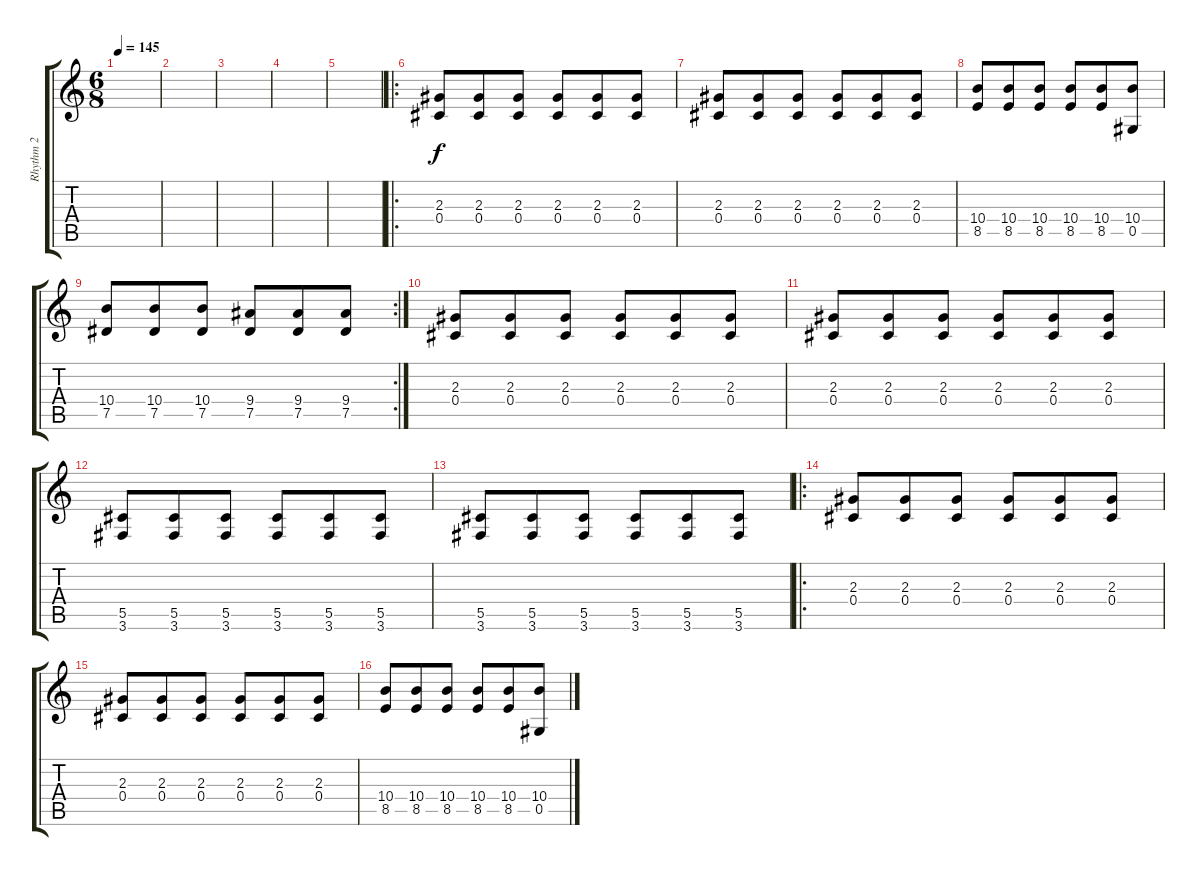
\track ("Rhythm 2" "Rhythm 2") {instrument distortionguitar}
\staff {score tabs}
\tuning (Eb4 Bb3 Gb3 Db3 Ab2 Eb2) {hide}
\ts (6 8)
\tempo 145
\clef g2
\ks c
|
|
|
|
|
\ro
(2.3 0.4).8 (2.3 0.4).8 (2.3 0.4).8 (2.3 0.4).8 (2.3 0.4).8 (2.3 0.4).8 |
(2.3 0.4).8 (2.3 0.4).8 (2.3 0.4).8 (2.3 0.4).8 (2.3 0.4).8 (2.3 0.4).8 |
(10.4 8.5).8 (10.4 8.5).8 (10.4 8.5).8 (10.4 8.5).8 (10.4 8.5).8 (10.4 0.5).8 |
\rc 2
(10.4 7.5).8 (10.4 7.5).8 (10.4 7.5).8 (9.4 7.5).8 (9.4 7.5).8 (9.4 7.5).8 |
(2.3 0.4).8 (2.3 0.4).8 (2.3 0.4).8 (2.3 0.4).8 (2.3 0.4).8 (2.3 0.4).8 |
(2.3 0.4).8 (2.3 0.4).8 (2.3 0.4).8 (2.3 0.4).8 (2.3 0.4).8 (2.3 0.4).8 |
(5.5 3.6).8 (5.5 3.6).8 (5.5 3.6).8 (5.5 3.6).8 (5.5 3.6).8 (5.5 3.6).8 |
(5.5 3.6).8 (5.5 3.6).8 (5.5 3.6).8 (5.5 3.6).8 (5.5 3.6).8 (5.5 3.6).8 |
\ro
(2.3 0.4).8 (2.3 0.4).8 (2.3 0.4).8 (2.3 0.4).8 (2.3 0.4).8 (2.3 0.4).8 |
(2.3 0.4).8 (2.3 0.4).8 (2.3 0.4).8 (2.3 0.4).8 (2.3 0.4).8 (2.3 0.4).8 |
(10.4 8.5).8 (10.4 8.5).8 (10.4 8.5).8 (10.4 8.5).8 (10.4 8.5).8 (10.4 0.5).8
